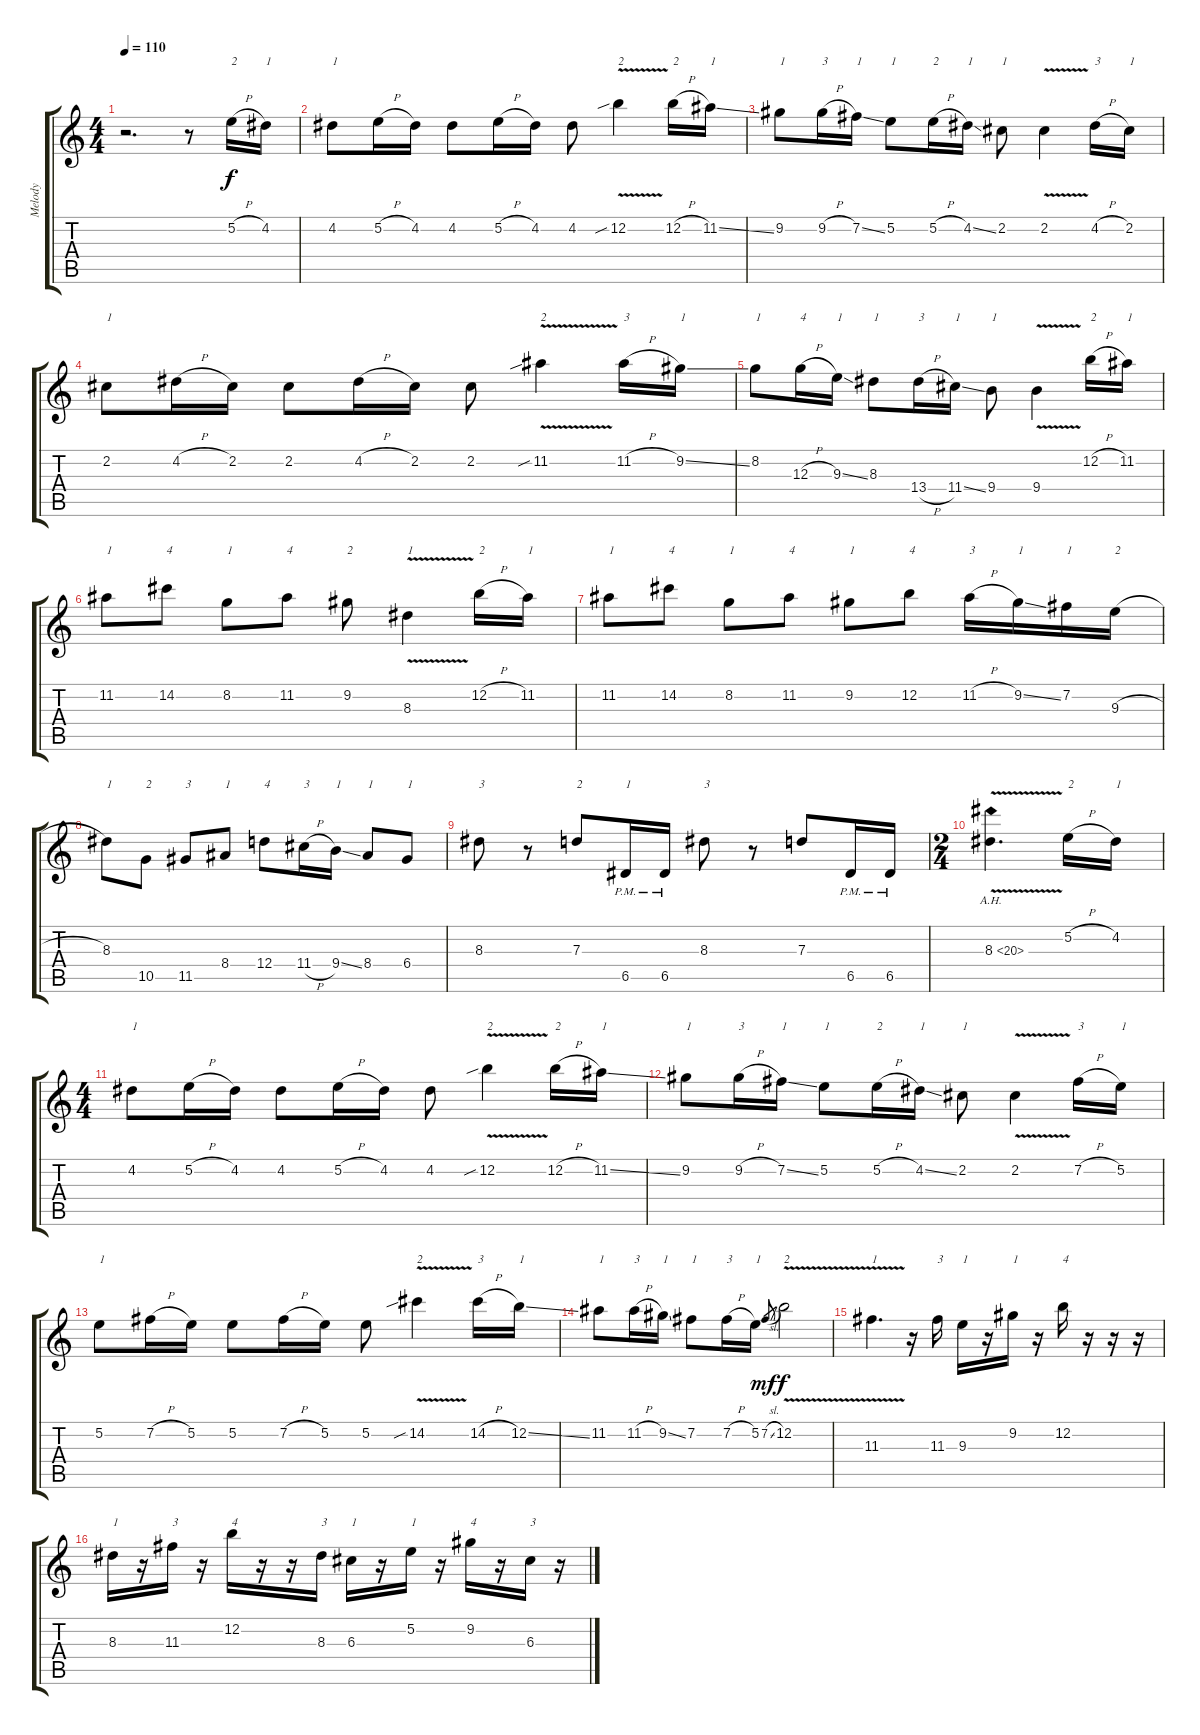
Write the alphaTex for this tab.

\track ("Melody" "Melody") {instrument distortionguitar}
\staff {score tabs}
\tuning (E4 B3 G3 D3 A2 E2) {hide}
\ts (4 4)
\tempo 110
\clef g2
\ks c
r.2{d dy f instrument distortionguitar} r.8 5.2{h}.16{txt "2"} 4.2.16{txt "1"} |
4.2.8{txt "1"} 5.2{h}.16 4.2.16 4.2.8 5.2{h}.16 4.2.16 4.2.8 12.2{v sib}.4{txt "2"} 12.2{h}.16{txt "2"} 11.2{ss}.16{txt "1"} |
9.2.8{txt "1"} 9.2{h}.16{txt "3"} 7.2{ss}.16{txt "1"} 5.2.8{txt "1"} 5.2{h}.16{txt "2"} 4.2{ss}.16{txt "1"} 2.2.8{txt "1"} 2.2{v}.4 4.2{h}.16{txt "3"} 2.2.16{txt "1"} |
2.2.8{txt "1"} 4.2{h}.16 2.2.16 2.2.8 4.2{h}.16 2.2.16 2.2.8 11.2{v sib}.4{txt "2"} 11.2{h}.16{txt "3"} 9.2{ss}.16{txt "1"} |
8.2.8{txt "1"} 12.3{h}.16{txt "4"} 9.3{ss}.16{txt "1"} 8.3.8{txt "1"} 13.4{h}.16{txt "3"} 11.4{ss}.16{txt "1"} 9.4.8{txt "1"} 9.4{v}.4 12.2{h}.16{txt "2"} 11.2.16{txt "1"} |
11.2.8{txt "1"} 14.2.8{txt "4"} 8.2.8{txt "1"} 11.2.8{txt "4"} 9.2.8{txt "2"} 8.3{v}.4{txt "1"} 12.2{h}.16{txt "2"} 11.2.16{txt "1"} |
11.2.8{txt "1"} 14.2.8{txt "4"} 8.2.8{txt "1"} 11.2.8{txt "4"} 9.2.8{txt "1"} 12.2.8{txt "4"} 11.2{h}.16{txt "3"} 9.2{ss}.16{txt "1"} 7.2.16{txt "1"} 9.3{h}.16{txt "2"} |
8.3.8{txt "1"} 10.5.8{txt "2"} 11.5.8{txt "3"} 8.4.8{txt "1"} 12.4.8{txt "4"} 11.4{h}.16{txt "3"} 9.4{ss}.16{txt "1"} 8.4.8{txt "1"} 6.4.8{txt "1"} |
8.3.8{txt "3"} r.8 7.3.8{txt "2"} 6.5{pm}.16{txt "1"} 6.5{pm}.16 8.3.8{txt "3"} r.8 7.3.8 6.5{pm}.16 6.5{pm}.16 |
\ts (2 4)
8.3{ah 12 v}.4{d} 5.2{h}.16{txt "2"} 4.2.16{txt "1"} |
\ts (4 4)
4.2.8{txt "1"} 5.2{h}.16 4.2.16 4.2.8 5.2{h}.16 4.2.16 4.2.8 12.2{v sib}.4{txt "2"} 12.2{h}.16{txt "2"} 11.2{ss}.16{txt "1"} |
9.2.8{txt "1"} 9.2{h}.16{txt "3"} 7.2{ss}.16{txt "1"} 5.2.8{txt "1"} 5.2{h}.16{txt "2"} 4.2{ss}.16{txt "1"} 2.2.8{txt "1"} 2.2{v}.4 7.2{h}.16{txt "3"} 5.2.16{txt "1"} |
5.2.8{txt "1"} 7.2{h}.16 5.2.16 5.2.8 7.2{h}.16 5.2.16 5.2.8 14.2{v sib}.4{txt "2"} 14.2{h}.16{txt "3"} 12.2{ss}.16{txt "1"} |
11.2.8{txt "1"} 11.2{h}.16{txt "3"} 9.2{ss}.16{txt "1"} 7.2.8{txt "1"} 7.2{h}.16{txt "3"} 5.2.16{txt "1"} 7.2{sl}.8{gr dy mf} 12.2{v}.2{txt "2" dy f} |
11.3{v}.4{d txt "1"} r.16 11.3.16{txt "3"} 9.3.16{txt "1"} r.16 9.2.16{txt "1"} r.16 12.2.16{txt "4"} r.16 r.16 r.16 |
8.3.16{txt "1"} r.16 11.3.16{txt "3"} r.16 12.2.16{txt "4"} r.16 r.16 8.3.16{txt "3"} 6.3.16{txt "1"} r.16 5.2.16{txt "1"} r.16 9.2.16{txt "4"} r.16 6.3.16{txt "3"} r.16
